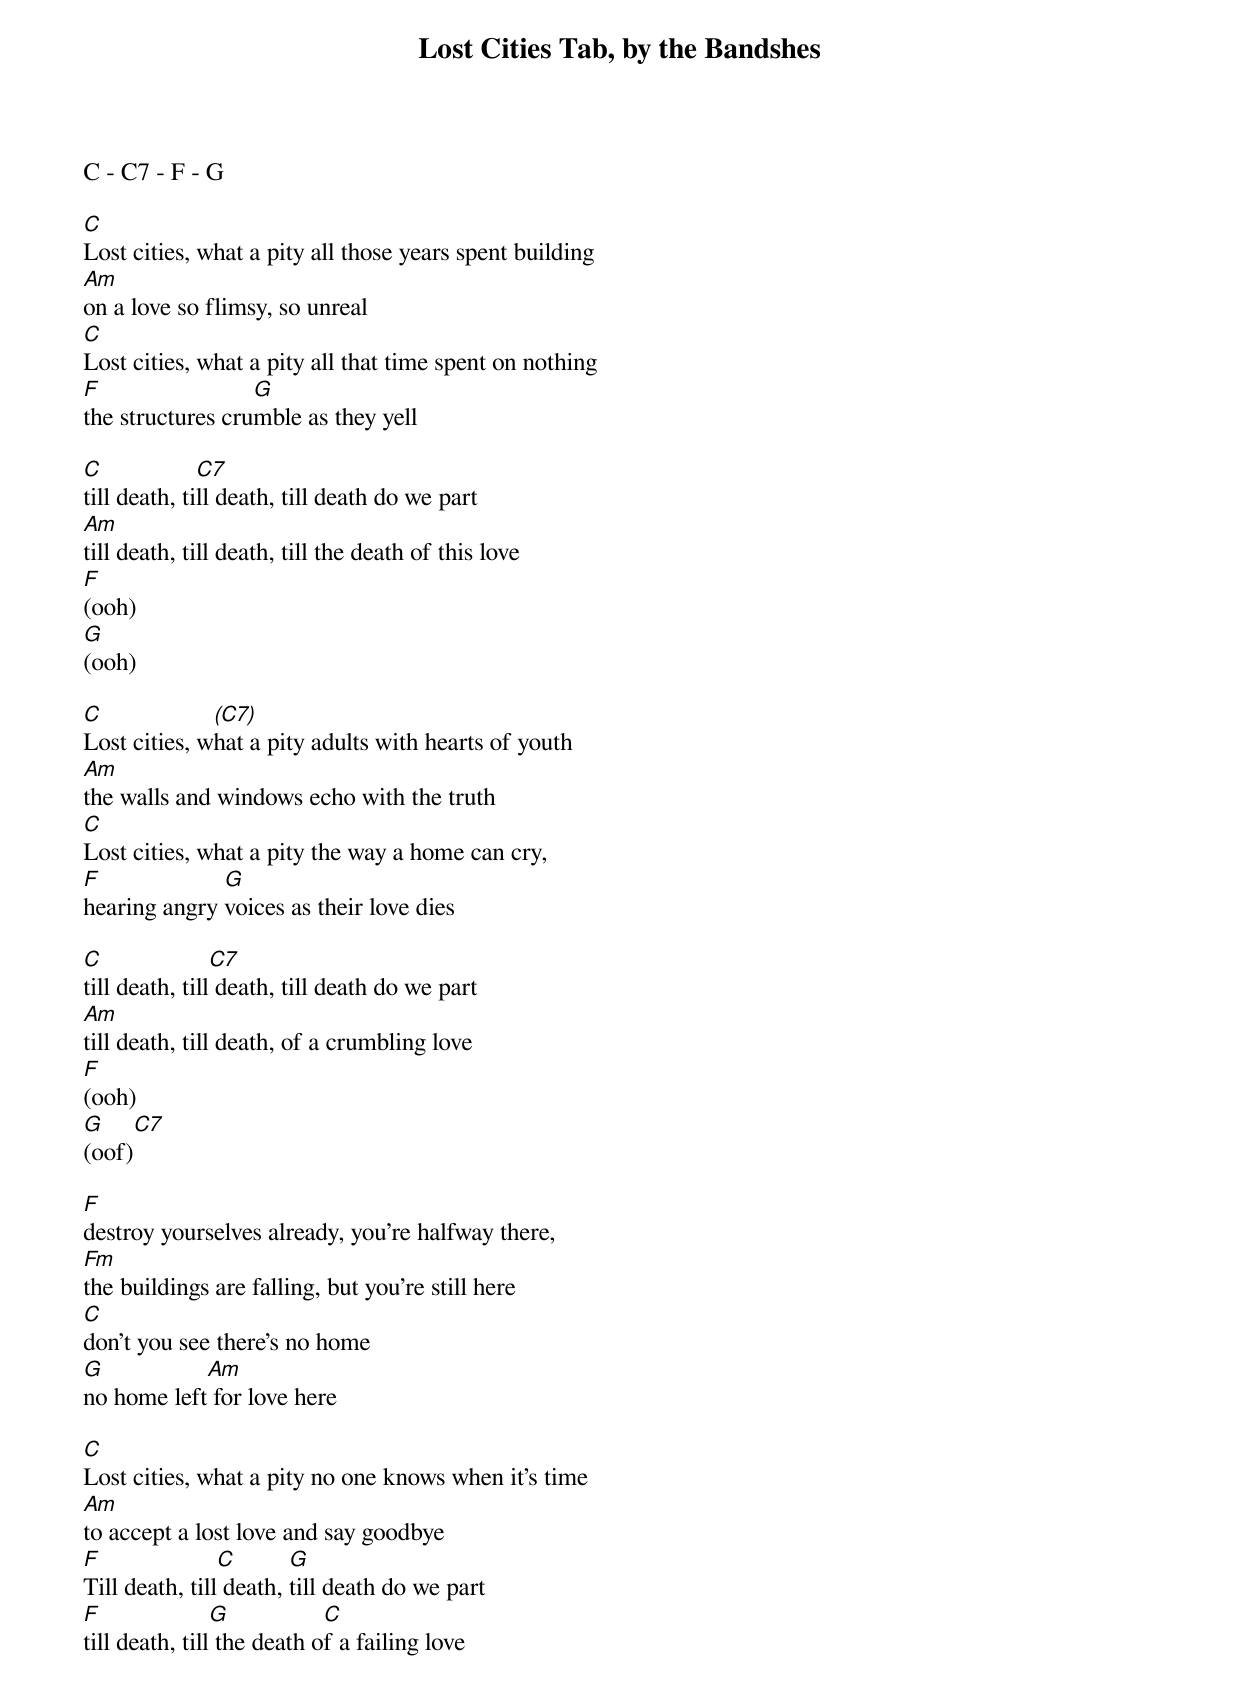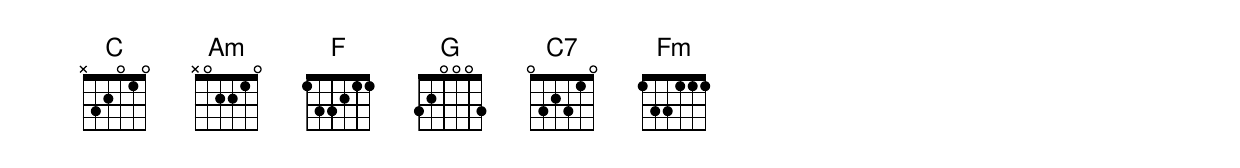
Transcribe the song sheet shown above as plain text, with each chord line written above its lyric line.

Lost Cities Tab, by the Bandshes

C - C7 - F - G

C
Lost cities, what a pity all those years spent building
Am
on a love so flimsy, so unreal
C
Lost cities, what a pity all that time spent on nothing
F                 G
the structures crumble as they yell

C             C7
till death, till death, till death do we part
Am
till death, till death, till the death of this love
F
(ooh)
G
(ooh)

C             (C7)
Lost cities, what a pity adults with hearts of youth
Am
the walls and windows echo with the truth
C
Lost cities, what a pity the way a home can cry,
F             G
hearing angry voices as their love dies

C               C7
till death, till death, till death do we part
Am
till death, till death, of a crumbling love
F
(ooh)
G     C7
(oof)

F
destroy yourselves already, you’re halfway there,
Fm
the buildings are falling, but you’re still here
C
don’t you see there’s no home
G           Am
no home left for love here

C
Lost cities, what a pity no one knows when it’s time
Am
to accept a lost love and say goodbye
F               C       G
Till death, till death, till death do we part
F               G           C
till death, till the death of a failing love
